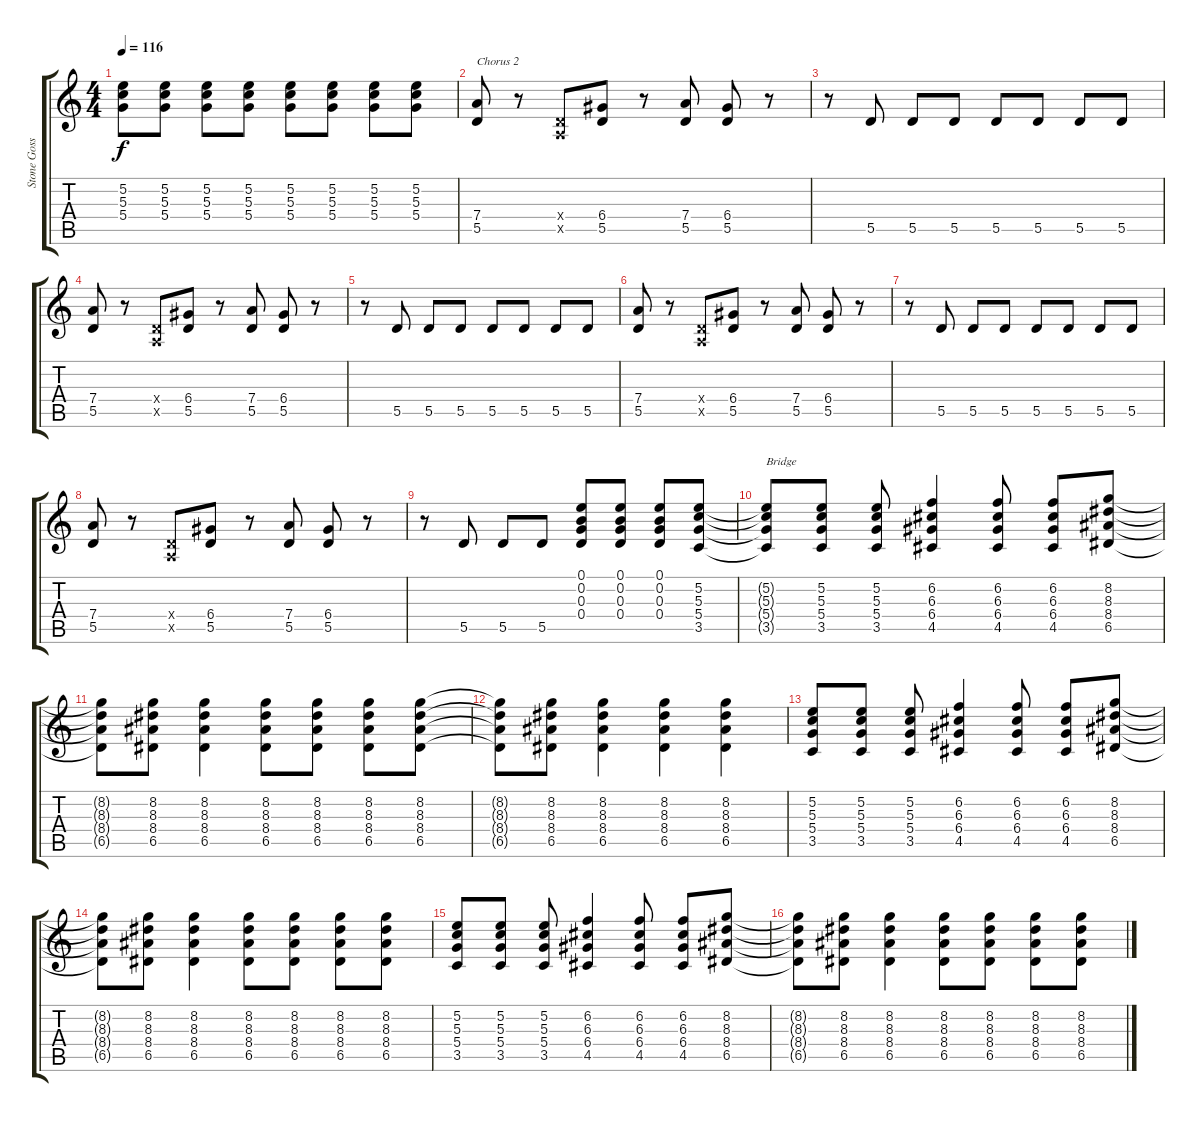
\track ("Stone Gossard" "Stone Goss") {instrument distortionguitar}
\staff {score tabs}
\tuning (E4 B3 G3 D3 A2 E2) {hide}
\ts (4 4)
\tempo 116
\clef g2
\ks c
(5.2{t} 5.3{t} 5.4{t}).8{dy f} (5.2 5.3 5.4).8 (5.2 5.3 5.4).8 (5.2 5.3 5.4).8 (5.2 5.3 5.4).8 (5.2 5.3 5.4).8 (5.2 5.3 5.4).8 (5.2 5.3 5.4).8 |
(7.4 5.5).8{txt "Chorus 2"} r.8 (0.4{x} 0.5{x}).8 (6.4 5.5).8 r.8 (7.4 5.5).8 (6.4 5.5).8 r.8 |
r.8 5.5.8 5.5.8 5.5.8 5.5.8 5.5.8 5.5.8 5.5.8 |
(7.4 5.5).8 r.8 (0.4{x} 0.5{x}).8 (6.4 5.5).8 r.8 (7.4 5.5).8 (6.4 5.5).8 r.8 |
r.8 5.5.8 5.5.8 5.5.8 5.5.8 5.5.8 5.5.8 5.5.8 |
(7.4 5.5).8 r.8 (0.4{x} 0.5{x}).8 (6.4 5.5).8 r.8 (7.4 5.5).8 (6.4 5.5).8 r.8 |
r.8 5.5.8 5.5.8 5.5.8 5.5.8 5.5.8 5.5.8 5.5.8 |
(7.4 5.5).8 r.8 (0.4{x} 0.5{x}).8 (6.4 5.5).8 r.8 (7.4 5.5).8 (6.4 5.5).8 r.8 |
r.8 5.5.8 5.5.8 5.5.8 (0.1 0.2 0.3 0.4).8 (0.1 0.2 0.3 0.4).8 (0.1 0.2 0.3 0.4).8 (5.2 5.3 5.4 3.5).8 |
(5.2{t} 5.3{t} 5.4{t} 3.5{t}).8{txt "Bridge"} (5.2 5.3 5.4 3.5).8 (5.2 5.3 5.4 3.5).8 (6.2 6.3 6.4 4.5).4 (6.2 6.3 6.4 4.5).8 (6.2 6.3 6.4 4.5).8 (8.2 8.3 8.4 6.5).8 |
(8.2{t} 8.3{t} 8.4{t} 6.5{t}).8 (8.2 8.3 8.4 6.5).8 (8.2 8.3 8.4 6.5).4 (8.2 8.3 8.4 6.5).8 (8.2 8.3 8.4 6.5).8 (8.2 8.3 8.4 6.5).8 (8.2 8.3 8.4 6.5).8 |
(8.2{t} 8.3{t} 8.4{t} 6.5{t}).8 (8.2 8.3 8.4 6.5).8 (8.2 8.3 8.4 6.5).4 (8.2 8.3 8.4 6.5).4 (8.2 8.3 8.4 6.5).4 |
(5.2 5.3 5.4 3.5).8 (5.2 5.3 5.4 3.5).8 (5.2 5.3 5.4 3.5).8 (6.2 6.3 6.4 4.5).4 (6.2 6.3 6.4 4.5).8 (6.2 6.3 6.4 4.5).8 (8.2 8.3 8.4 6.5).8 |
(8.2{t} 8.3{t} 8.4{t} 6.5{t}).8 (8.2 8.3 8.4 6.5).8 (8.2 8.3 8.4 6.5).4 (8.2 8.3 8.4 6.5).8 (8.2 8.3 8.4 6.5).8 (8.2 8.3 8.4 6.5).8 (8.2 8.3 8.4 6.5).8 |
(5.2 5.3 5.4 3.5).8 (5.2 5.3 5.4 3.5).8 (5.2 5.3 5.4 3.5).8 (6.2 6.3 6.4 4.5).4 (6.2 6.3 6.4 4.5).8 (6.2 6.3 6.4 4.5).8 (8.2 8.3 8.4 6.5).8 |
(8.2{t} 8.3{t} 8.4{t} 6.5{t}).8 (8.2 8.3 8.4 6.5).8 (8.2 8.3 8.4 6.5).4 (8.2 8.3 8.4 6.5).8 (8.2 8.3 8.4 6.5).8 (8.2 8.3 8.4 6.5).8 (8.2 8.3 8.4 6.5).8
